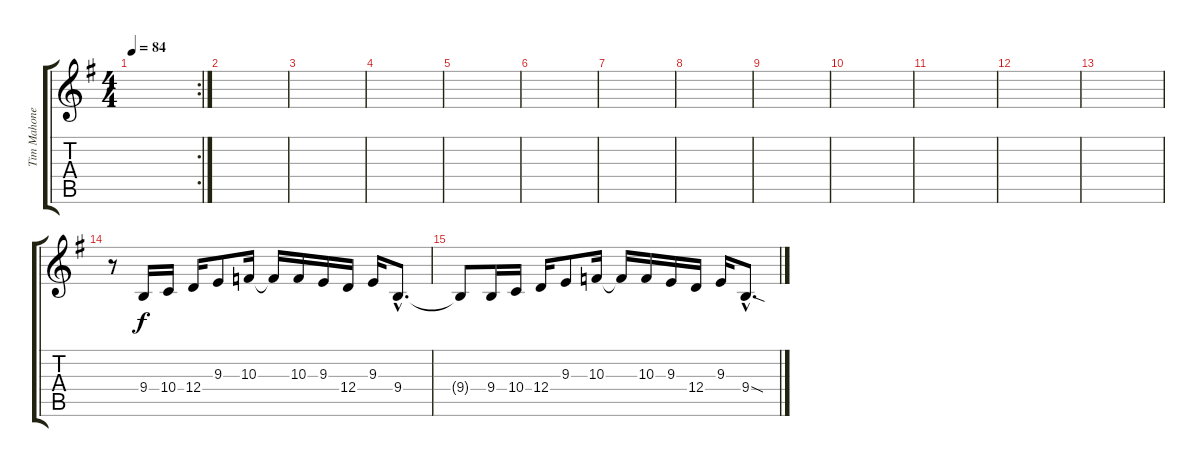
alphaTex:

\track ("Tim Mahoney (Effects Guitar)" "Tim Mahone") {instrument lead5charang}
\staff {score tabs}
\tuning (E4 B3 G3 D3 A2 E2) {hide}
\rc 2
\ts (4 4)
\tempo 84
\clef g2
\ks g
|
|
|
|
|
|
|
|
|
|
|
|
|
r.8 9.4.16{dy f} 10.4.16 12.4.16 9.3.8 10.3.16 10.3{t}.16 10.3.16 9.3.16 12.4.16 9.3.16 9.4{hac}.8{d} |
9.4{t}.8 9.4.16 10.4.16 12.4.16 9.3.8 10.3.16 10.3{t}.16 10.3.16 9.3.16 12.4.16 9.3.16 9.4{sod hac}.8{d}
